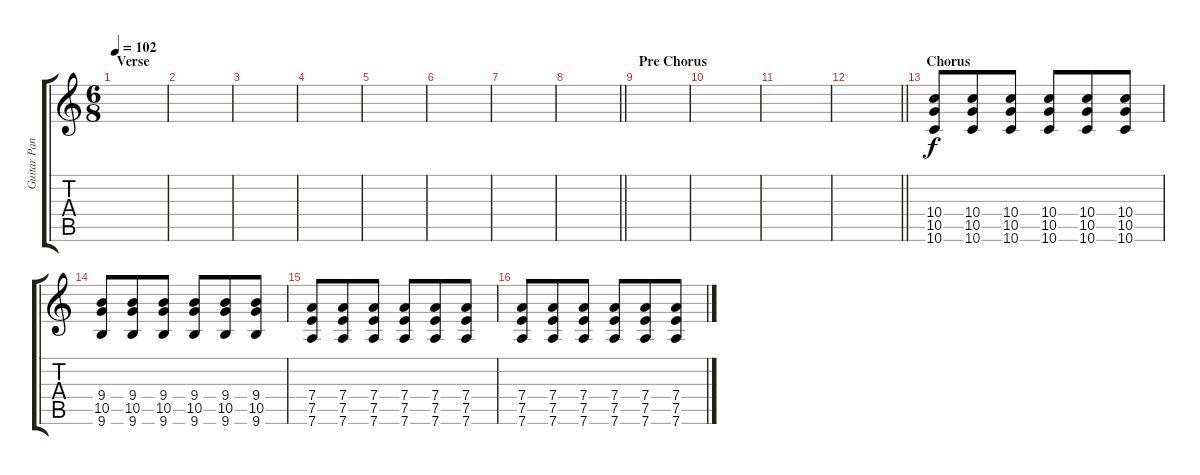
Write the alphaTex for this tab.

\track ("Guitar Panned Central" "Guitar Pan") {instrument distortionguitar}
\staff {score tabs}
\tuning (E4 B3 G3 D3 A2 D2) {hide}
\ts (6 8)
\section ("" "Verse")
\tempo 102
\clef g2
\ks aminor
|
|
|
|
|
|
|
\barLineRight lightlight
|
\section ("" "Pre Chorus")
|
|
|
\barLineRight lightlight
|
\section ("" "Chorus")
(10.4 10.5 10.6).8{volume 10 instrument distortionguitar} (10.4 10.5 10.6).8 (10.4 10.5 10.6).8 (10.4 10.5 10.6).8 (10.4 10.5 10.6).8 (10.4 10.5 10.6).8 |
(9.4 10.5 9.6).8 (9.4 10.5 9.6).8 (9.4 10.5 9.6).8 (9.4 10.5 9.6).8 (9.4 10.5 9.6).8 (9.4 10.5 9.6).8 |
(7.4 7.5 7.6).8 (7.4 7.5 7.6).8 (7.4 7.5 7.6).8 (7.4 7.5 7.6).8 (7.4 7.5 7.6).8 (7.4 7.5 7.6).8 |
(7.4 7.5 7.6).8 (7.4 7.5 7.6).8 (7.4 7.5 7.6).8 (7.4 7.5 7.6).8 (7.4 7.5 7.6).8 (7.4 7.5 7.6).8
